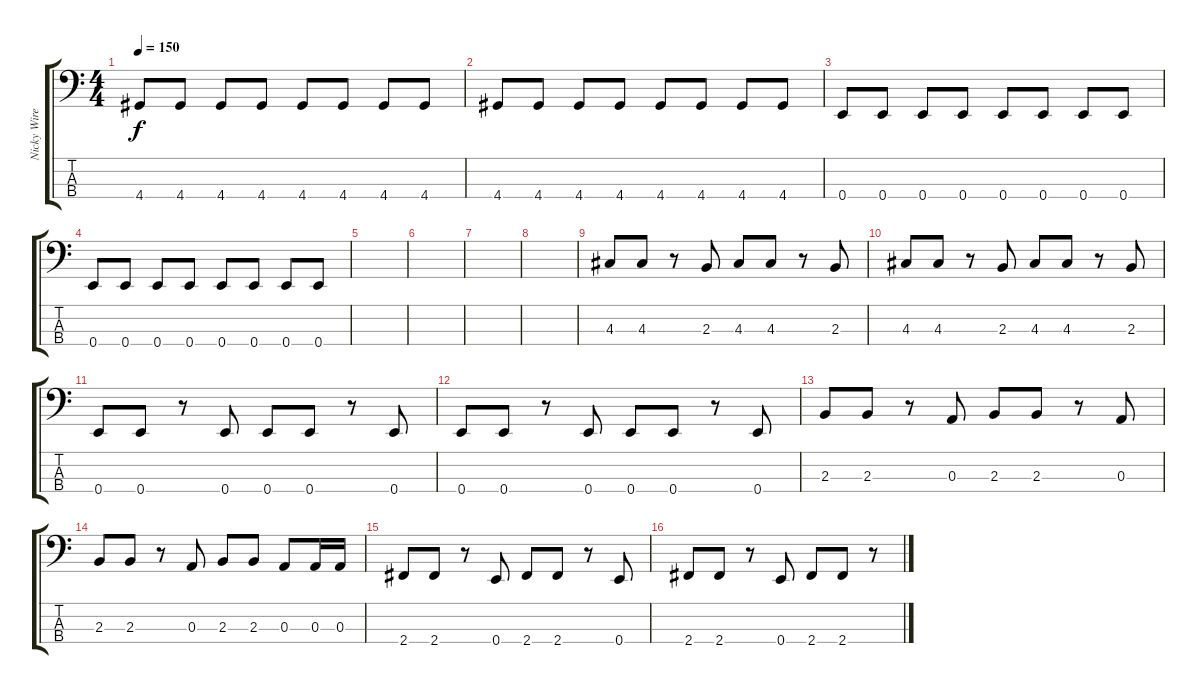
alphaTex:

\track ("Nicky Wire" "Nicky Wire") {instrument electricbasspick}
\staff {score tabs}
\tuning (G2 D2 A1 E1) {hide}
\ts (4 4)
\tempo 150
\clef f4
\ks c
4.4.8{dy f} 4.4.8 4.4.8 4.4.8 4.4.8 4.4.8 4.4.8 4.4.8 |
4.4.8 4.4.8 4.4.8 4.4.8 4.4.8 4.4.8 4.4.8 4.4.8 |
0.4.8 0.4.8 0.4.8 0.4.8 0.4.8 0.4.8 0.4.8 0.4.8 |
0.4.8 0.4.8 0.4.8 0.4.8 0.4.8 0.4.8 0.4.8 0.4.8 |
|
|
|
|
4.3.8 4.3.8 r.8 2.3.8 4.3.8 4.3.8 r.8 2.3.8 |
4.3.8 4.3.8 r.8 2.3.8 4.3.8 4.3.8 r.8 2.3.8 |
0.4.8 0.4.8 r.8 0.4.8 0.4.8 0.4.8 r.8 0.4.8 |
0.4.8 0.4.8 r.8 0.4.8 0.4.8 0.4.8 r.8 0.4.8 |
2.3.8 2.3.8 r.8 0.3.8 2.3.8 2.3.8 r.8 0.3.8 |
2.3.8 2.3.8 r.8 0.3.8 2.3.8 2.3.8 0.3.8 0.3.16 0.3.16 |
2.4.8 2.4.8 r.8 0.4.8 2.4.8 2.4.8 r.8 0.4.8 |
2.4.8 2.4.8 r.8 0.4.8 2.4.8 2.4.8 r.8
